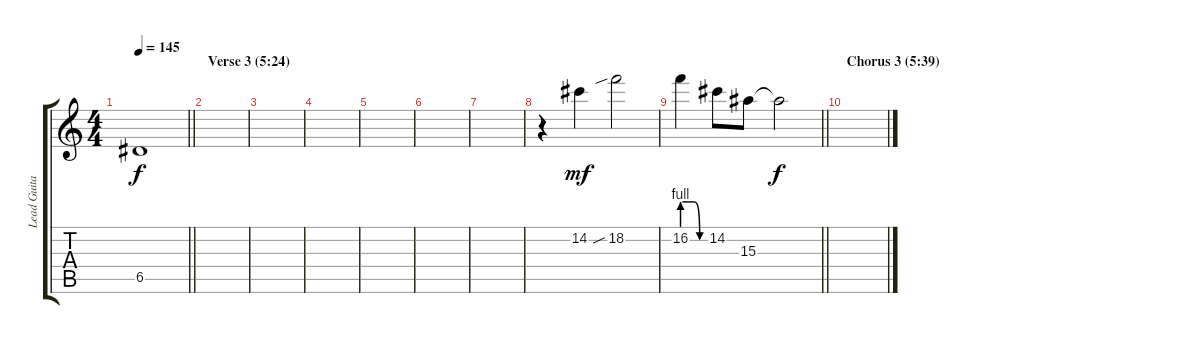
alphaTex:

\track ("Lead Guitar" "Lead Guita") {instrument overdrivenguitar}
\staff {score tabs}
\tuning (E4 B3 G3 D3 A2 E2) {hide}
\ts (4 4)
\tempo 145
\clef g2
\barLineRight lightlight
\ks c
6.5{t}.1{dy f} |
\section ("" "Verse 3 (5:24)")
|
|
|
|
|
|
r.4 14.2.4{dy mf} 18.2{sib}.2 |
\barLineRight lightlight
16.2{be (custom 0 4 15 4 30 4 45 0 60 0)}.4 14.2.8 15.3.8 15.3{t}.2{dy f} |
\section ("" "Chorus 3 (5:39)")
